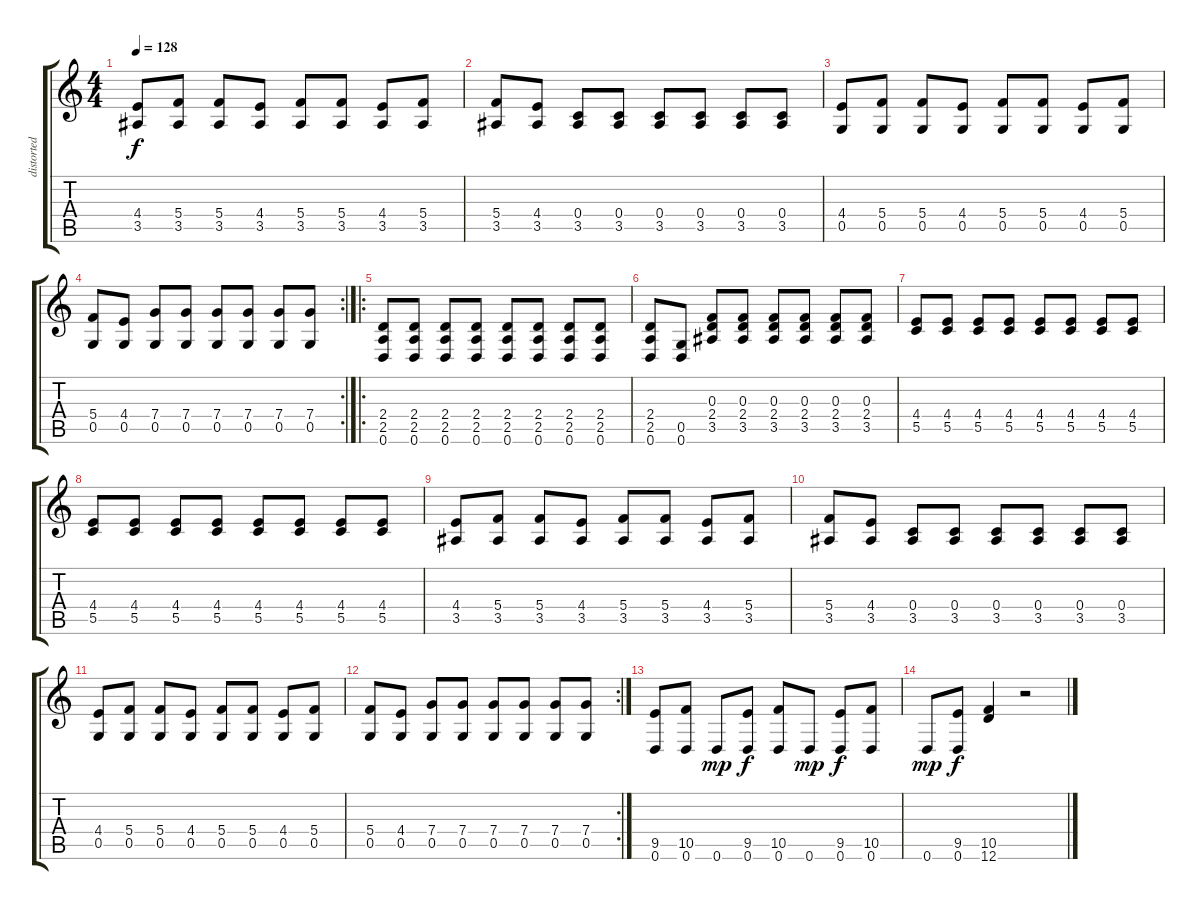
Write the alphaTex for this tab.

\track ("distorted guitar 2" "distorted ") {instrument distortionguitar}
\staff {score tabs}
\tuning (D4 A3 F3 C3 G2 D2) {hide}
\ts (4 4)
\tempo 128
\clef g2
\ks c
(4.4 3.5).8{dy f} (5.4 3.5).8 (5.4 3.5).8 (4.4 3.5).8 (5.4 3.5).8 (5.4 3.5).8 (4.4 3.5).8 (5.4 3.5).8 |
(5.4 3.5).8 (4.4 3.5).8 (0.4 3.5).8 (0.4 3.5).8 (0.4 3.5).8 (0.4 3.5).8 (0.4 3.5).8 (0.4 3.5).8 |
(4.4 0.5).8 (5.4 0.5).8 (5.4 0.5).8 (4.4 0.5).8 (5.4 0.5).8 (5.4 0.5).8 (4.4 0.5).8 (5.4 0.5).8 |
\rc 2
(5.4 0.5).8 (4.4 0.5).8 (7.4 0.5).8 (7.4 0.5).8 (7.4 0.5).8 (7.4 0.5).8 (7.4 0.5).8 (7.4 0.5).8 |
\ro
(2.4 2.5 0.6).8 (2.4 2.5 0.6).8 (2.4 2.5 0.6).8 (2.4 2.5 0.6).8 (2.4 2.5 0.6).8 (2.4 2.5 0.6).8 (2.4 2.5 0.6).8 (2.4 2.5 0.6).8 |
(2.4 2.5 0.6).8 (0.5 0.6).8 (0.3 2.4 3.5).8 (0.3 2.4 3.5).8 (0.3 2.4 3.5).8 (0.3 2.4 3.5).8 (0.3 2.4 3.5).8 (0.3 2.4 3.5).8 |
(4.4 5.5).8 (4.4 5.5).8 (4.4 5.5).8 (4.4 5.5).8 (4.4 5.5).8 (4.4 5.5).8 (4.4 5.5).8 (4.4 5.5).8 |
(4.4 5.5).8 (4.4 5.5).8 (4.4 5.5).8 (4.4 5.5).8 (4.4 5.5).8 (4.4 5.5).8 (4.4 5.5).8 (4.4 5.5).8 |
(4.4 3.5).8 (5.4 3.5).8 (5.4 3.5).8 (4.4 3.5).8 (5.4 3.5).8 (5.4 3.5).8 (4.4 3.5).8 (5.4 3.5).8 |
(5.4 3.5).8 (4.4 3.5).8 (0.4 3.5).8 (0.4 3.5).8 (0.4 3.5).8 (0.4 3.5).8 (0.4 3.5).8 (0.4 3.5).8 |
(4.4 0.5).8 (5.4 0.5).8 (5.4 0.5).8 (4.4 0.5).8 (5.4 0.5).8 (5.4 0.5).8 (4.4 0.5).8 (5.4 0.5).8 |
\rc 2
(5.4 0.5).8 (4.4 0.5).8 (7.4 0.5).8 (7.4 0.5).8 (7.4 0.5).8 (7.4 0.5).8 (7.4 0.5).8 (7.4 0.5).8 |
(9.5 0.6).8 (10.5 0.6).8 0.6.8{dy mp} (9.5 0.6).8{dy f} (10.5 0.6).8 0.6.8{dy mp} (9.5 0.6).8{dy f} (10.5 0.6).8 |
0.6.8{dy mp} (9.5 0.6).8{dy f} (10.5 12.6).4 r.2
